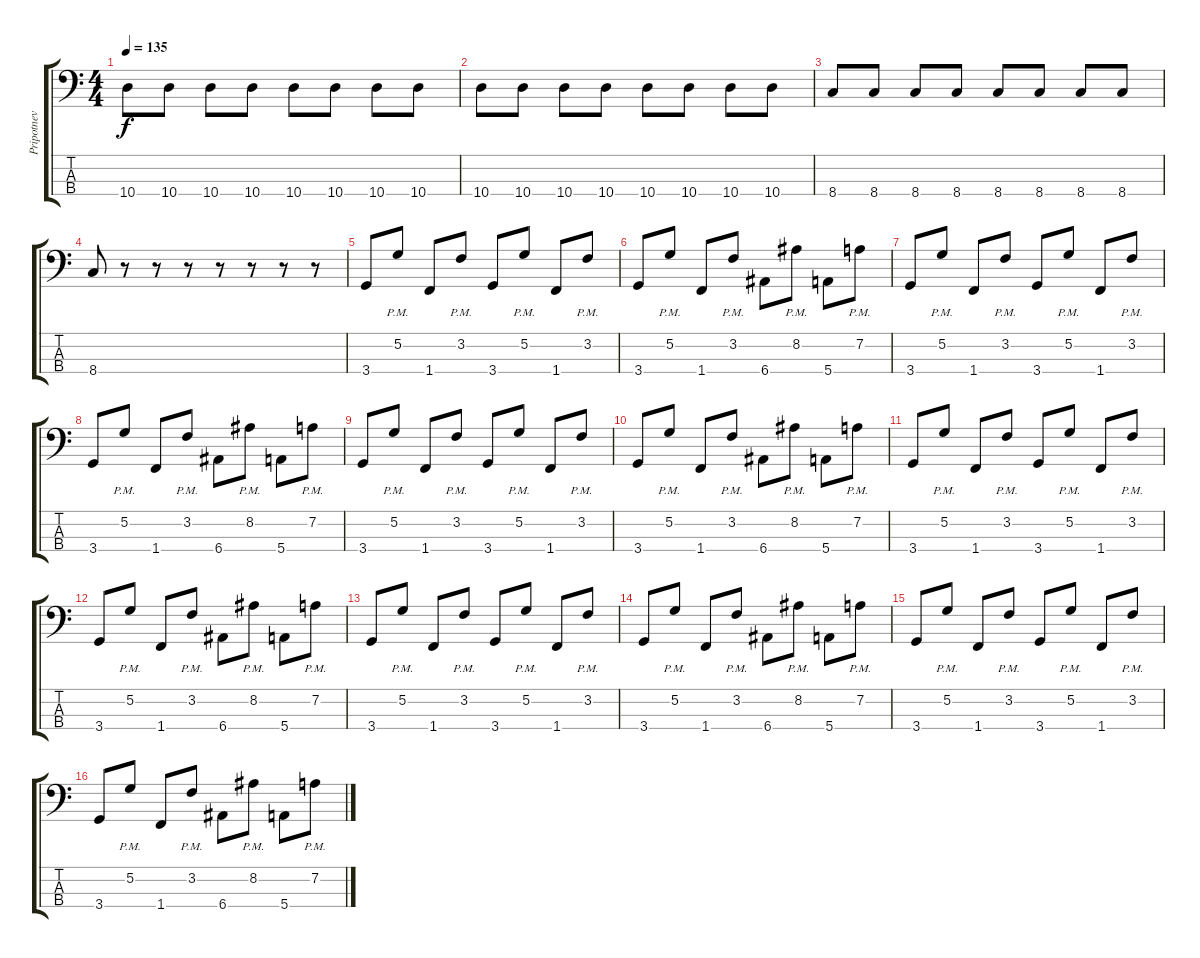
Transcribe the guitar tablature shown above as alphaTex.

\track ("Pripotnev (bass guitar)" "Pripotnev ") {instrument electricbasspick}
\staff {score tabs}
\tuning (G2 D2 A1 E1) {hide}
\ts (4 4)
\tempo 135
\clef f4
\ks c
10.4.8{dy f} 10.4.8 10.4.8 10.4.8 10.4.8 10.4.8 10.4.8 10.4.8 |
10.4.8 10.4.8 10.4.8 10.4.8 10.4.8 10.4.8 10.4.8 10.4.8 |
8.4.8 8.4.8 8.4.8 8.4.8 8.4.8 8.4.8 8.4.8 8.4.8 |
8.4.8 r.8 r.8 r.8 r.8 r.8 r.8 r.8 |
3.4.8 5.2{pm}.8 1.4.8 3.2{pm}.8 3.4.8 5.2{pm}.8 1.4.8 3.2{pm}.8 |
3.4.8 5.2{pm}.8 1.4.8 3.2{pm}.8 6.4.8 8.2{pm}.8 5.4.8 7.2{pm}.8 |
3.4.8 5.2{pm}.8 1.4.8 3.2{pm}.8 3.4.8 5.2{pm}.8 1.4.8 3.2{pm}.8 |
3.4.8 5.2{pm}.8 1.4.8 3.2{pm}.8 6.4.8 8.2{pm}.8 5.4.8 7.2{pm}.8 |
3.4.8 5.2{pm}.8 1.4.8 3.2{pm}.8 3.4.8 5.2{pm}.8 1.4.8 3.2{pm}.8 |
3.4.8 5.2{pm}.8 1.4.8 3.2{pm}.8 6.4.8 8.2{pm}.8 5.4.8 7.2{pm}.8 |
3.4.8 5.2{pm}.8 1.4.8 3.2{pm}.8 3.4.8 5.2{pm}.8 1.4.8 3.2{pm}.8 |
3.4.8 5.2{pm}.8 1.4.8 3.2{pm}.8 6.4.8 8.2{pm}.8 5.4.8 7.2{pm}.8 |
3.4.8 5.2{pm}.8 1.4.8 3.2{pm}.8 3.4.8 5.2{pm}.8 1.4.8 3.2{pm}.8 |
3.4.8 5.2{pm}.8 1.4.8 3.2{pm}.8 6.4.8 8.2{pm}.8 5.4.8 7.2{pm}.8 |
3.4.8 5.2{pm}.8 1.4.8 3.2{pm}.8 3.4.8 5.2{pm}.8 1.4.8 3.2{pm}.8 |
3.4.8 5.2{pm}.8 1.4.8 3.2{pm}.8 6.4.8 8.2{pm}.8 5.4.8 7.2{pm}.8
